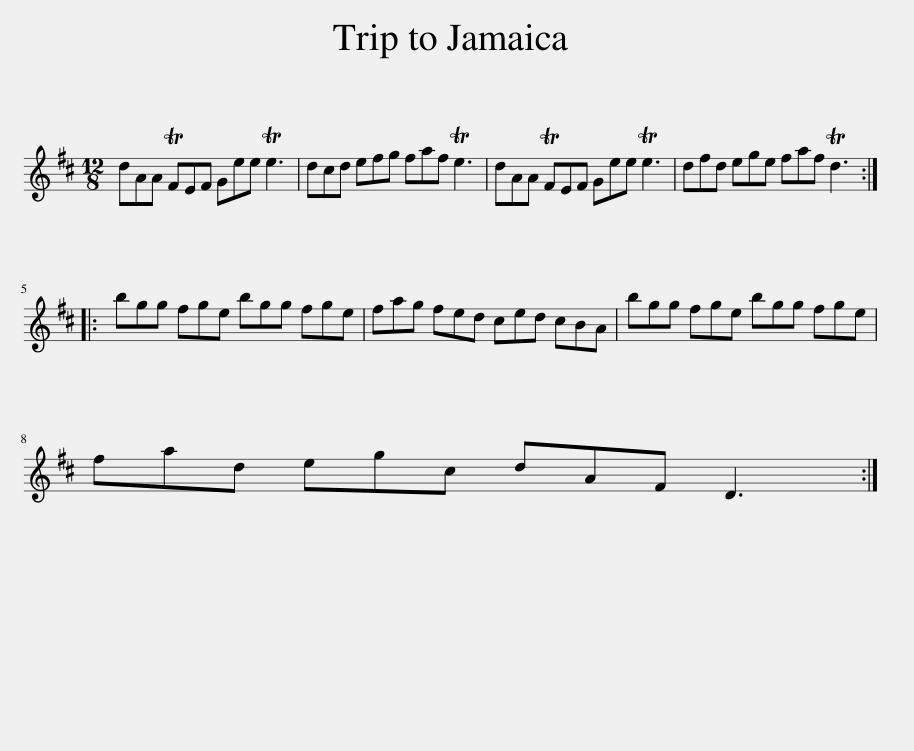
X:1
L:1/8
M:12/8
I:linebreak $
K:D
V:1 treble
V:1
 dAA TFEF Gee Te3 | dcd efg faf Te3 | dAA TFEF Gee Te3 | dfd ege faf Td3 ::$ bgg fge bgg fge | %5
 fag fed ced cBA | bgg fge bgg fge |$ fad egc dAF D3 :| %8
